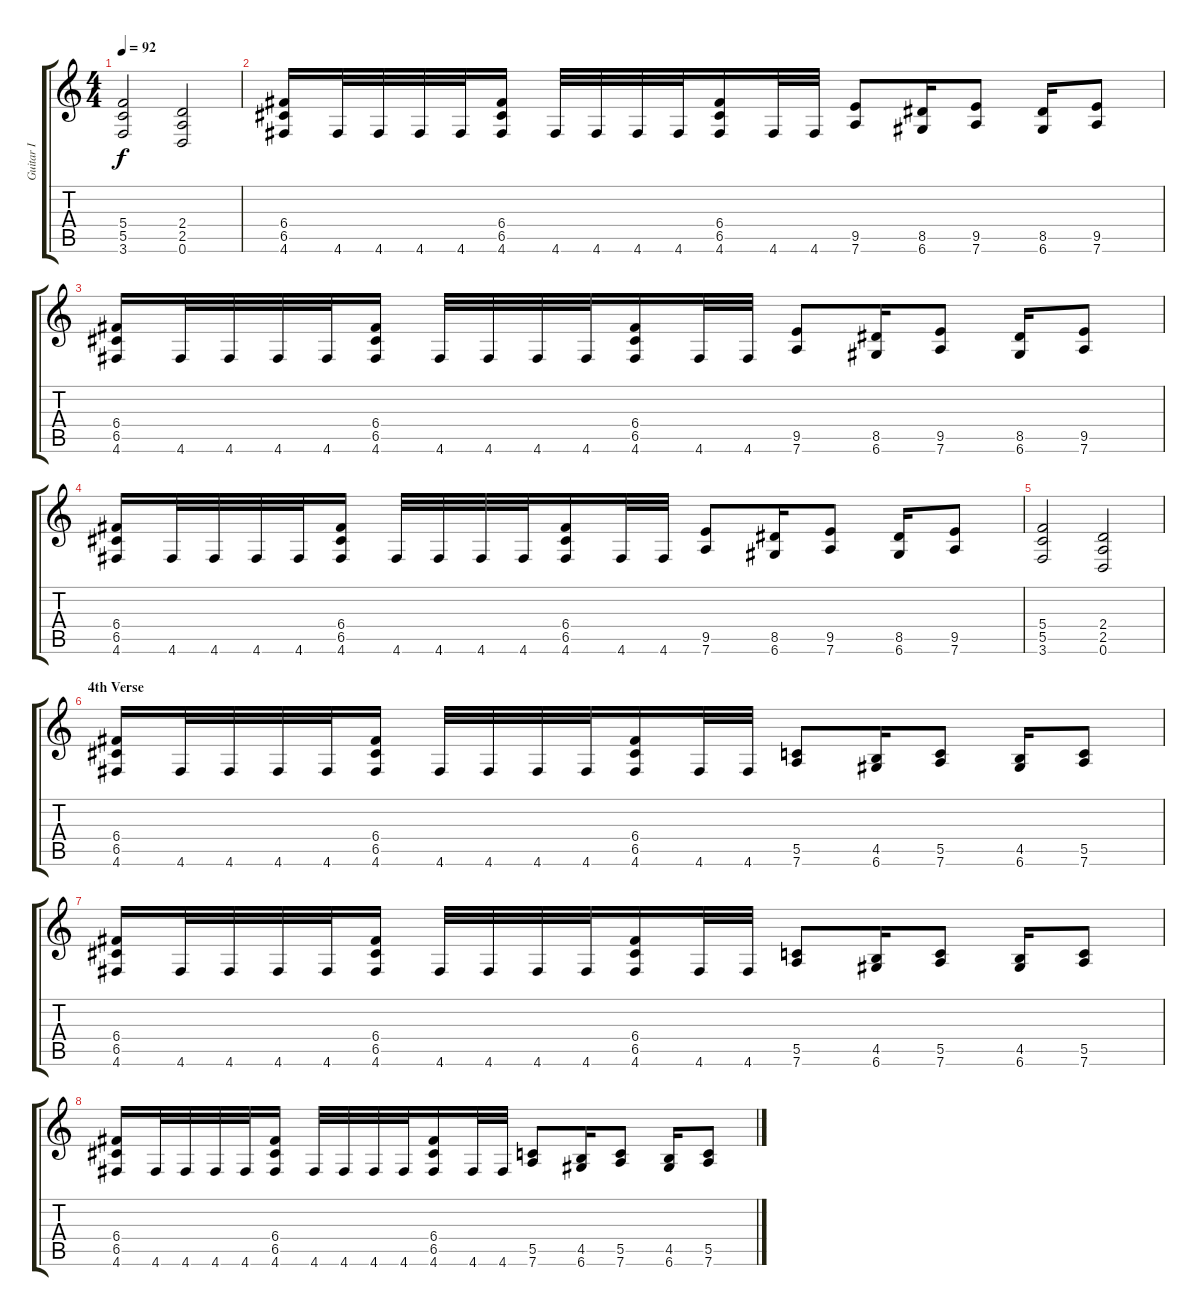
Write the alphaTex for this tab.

\track ("Guitar I" "Guitar I") {instrument distortionguitar}
\staff {score tabs}
\tuning (D4 A3 F3 C3 G2 D2) {hide}
\ts (4 4)
\tempo 92
\clef g2
\ks c
(5.4 5.5 3.6).2{dy f} (2.4 2.5 0.6).2 |
(6.4 6.5 4.6).16 4.6.32 4.6.32 4.6.32 4.6.32 (6.4 6.5 4.6).16 4.6.32 4.6.32 4.6.32 4.6.32 (6.4 6.5 4.6).16 4.6.32 4.6.32 (9.5 7.6).8 (8.5 6.6).16 (9.5 7.6).8 (8.5 6.6).16 (9.5 7.6).8 |
(6.4 6.5 4.6).16 4.6.32 4.6.32 4.6.32 4.6.32 (6.4 6.5 4.6).16 4.6.32 4.6.32 4.6.32 4.6.32 (6.4 6.5 4.6).16 4.6.32 4.6.32 (9.5 7.6).8 (8.5 6.6).16 (9.5 7.6).8 (8.5 6.6).16 (9.5 7.6).8 |
(6.4 6.5 4.6).16 4.6.32 4.6.32 4.6.32 4.6.32 (6.4 6.5 4.6).16 4.6.32 4.6.32 4.6.32 4.6.32 (6.4 6.5 4.6).16 4.6.32 4.6.32 (9.5 7.6).8 (8.5 6.6).16 (9.5 7.6).8 (8.5 6.6).16 (9.5 7.6).8 |
(5.4 5.5 3.6).2 (2.4 2.5 0.6).2 |
\section ("" "4th Verse")
(6.4 6.5 4.6).16 4.6.32 4.6.32 4.6.32 4.6.32 (6.4 6.5 4.6).16 4.6.32 4.6.32 4.6.32 4.6.32 (6.4 6.5 4.6).16 4.6.32 4.6.32 (5.5 7.6).8 (4.5 6.6).16 (5.5 7.6).8 (4.5 6.6).16 (5.5 7.6).8 |
(6.4 6.5 4.6).16 4.6.32 4.6.32 4.6.32 4.6.32 (6.4 6.5 4.6).16 4.6.32 4.6.32 4.6.32 4.6.32 (6.4 6.5 4.6).16 4.6.32 4.6.32 (5.5 7.6).8 (4.5 6.6).16 (5.5 7.6).8 (4.5 6.6).16 (5.5 7.6).8 |
(6.4 6.5 4.6).16 4.6.32 4.6.32 4.6.32 4.6.32 (6.4 6.5 4.6).16 4.6.32 4.6.32 4.6.32 4.6.32 (6.4 6.5 4.6).16 4.6.32 4.6.32 (5.5 7.6).8 (4.5 6.6).16 (5.5 7.6).8 (4.5 6.6).16 (5.5 7.6).8
